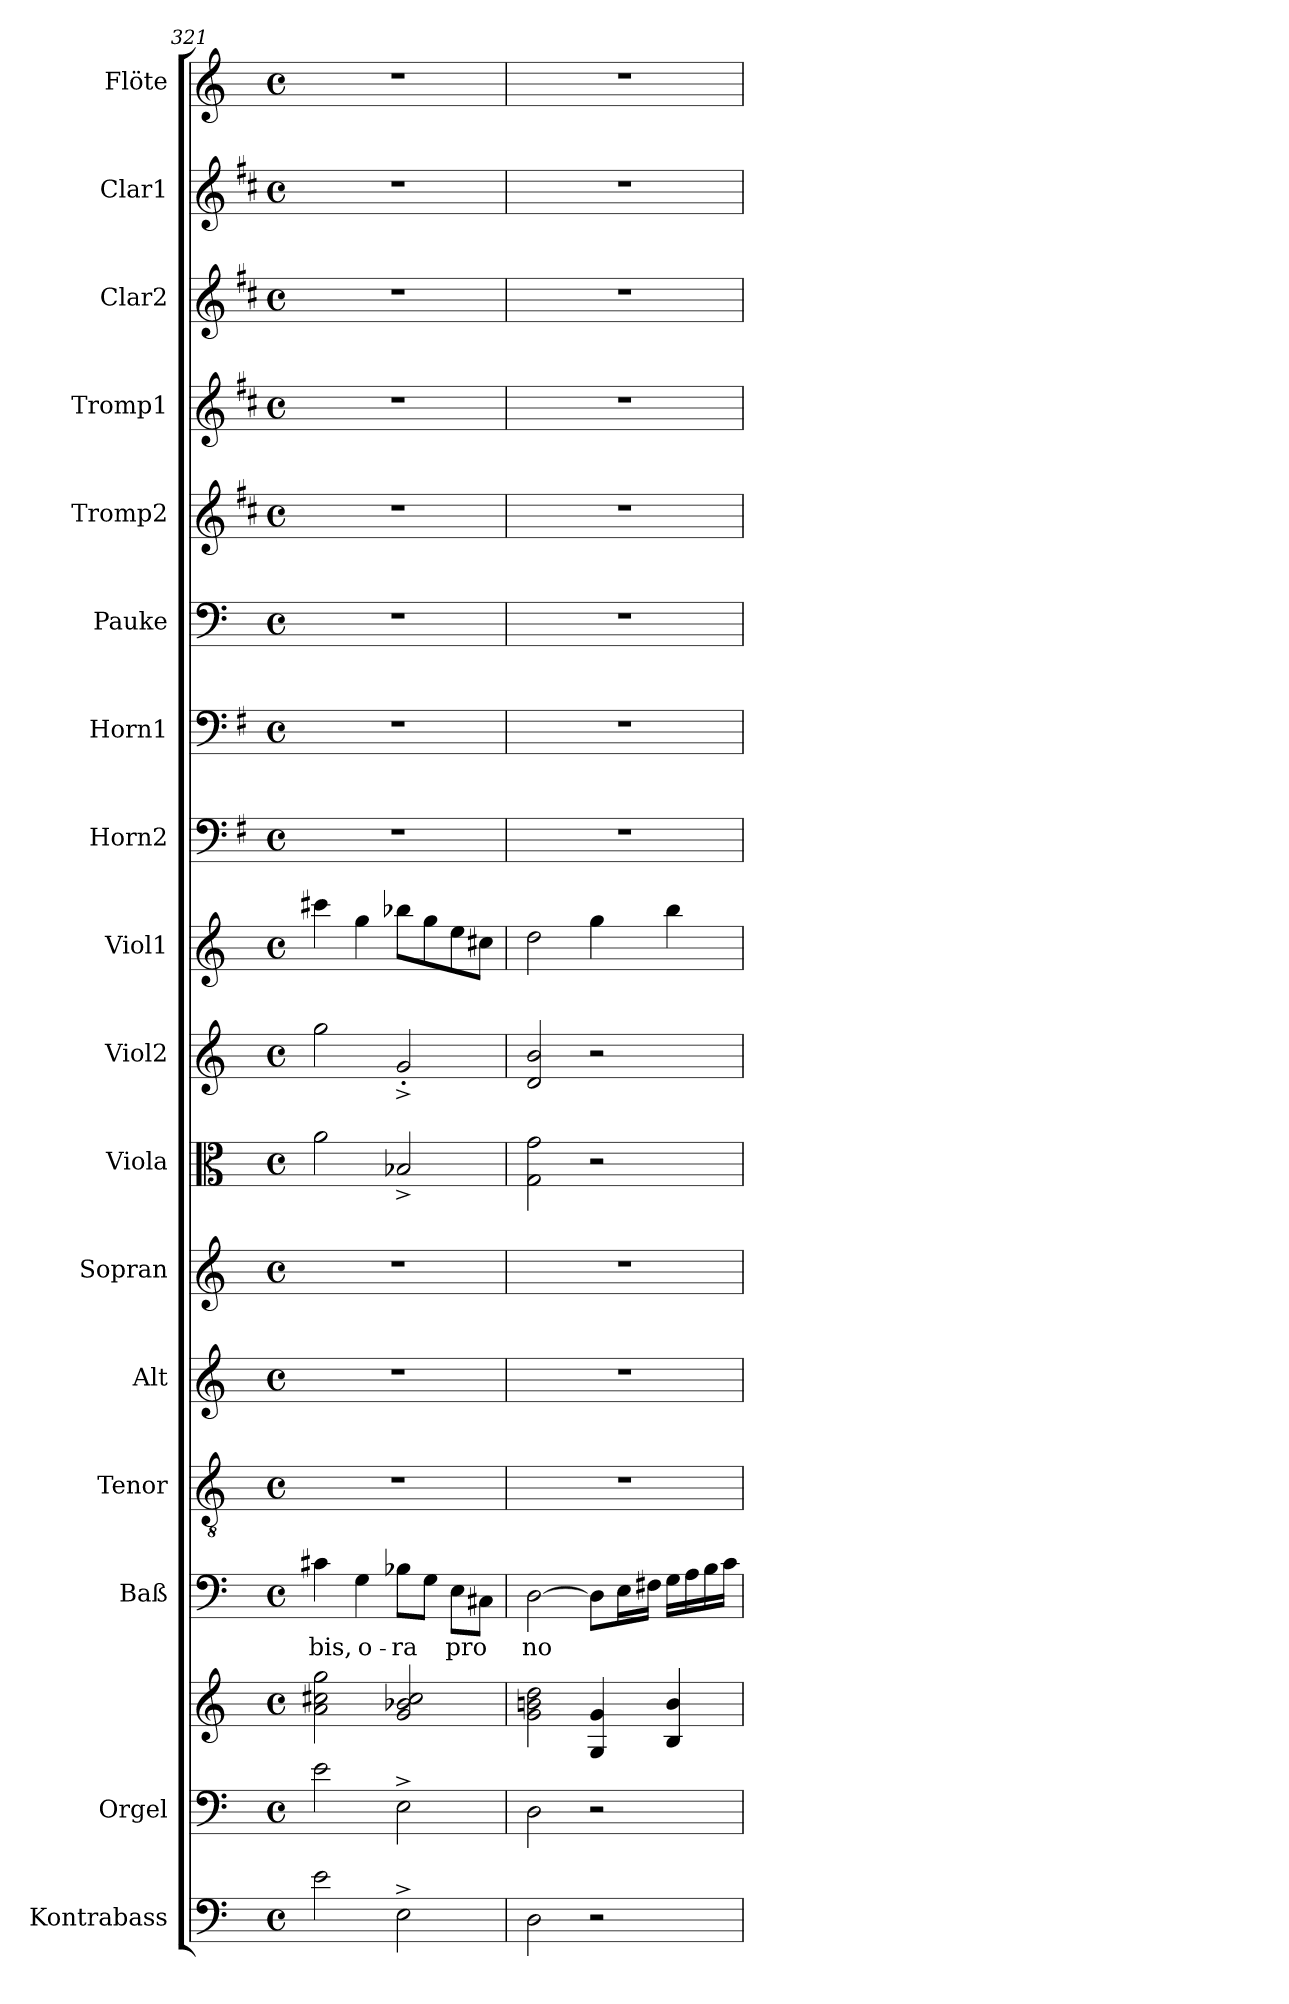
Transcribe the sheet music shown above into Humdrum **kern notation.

**kern	**kern	**kern	**kern	**text	**kern	**kern	**kern	**kern	**kern	**kern	**kern	**kern	**kern	**kern	**kern	**kern	**kern	**kern
*part17	*part16	*part16	*part15	*part15	*part14	*part13	*part12	*part11	*part10	*part9	*part8	*part7	*part6	*part5	*part4	*part3	*part2	*part1
*staff18	*staff17	*staff16	*staff15	*staff15	*staff14	*staff13	*staff12	*staff11	*staff10	*staff9	*staff8	*staff7	*staff6	*staff5	*staff4	*staff3	*staff2	*staff1
*I"Kontrabass	*I"Orgel	*	*I"Baß	*	*I"Tenor	*I"Alt	*I"Sopran	*I"Viola	*I"Viol2	*I"Viol1	*I"Horn2	*I"Horn1	*I"Pauke	*I"Tromp2	*I"Tromp1	*I"Clar2	*I"Clar1	*I"Flöte
*I'Kb	*	*	*I'B	*	*I'T	*I'A	*I'S	*I'Vla	*I'Vl2	*I'Vl1	*I'Hr2	*I'Hr1	*I'Pk	*I'Tr2	*I'Tr1	*I'Cl2	*I'Cl1	*I'Fl
*clefF4	*clefF4	*clefG2	*clefF4	*	*clefGv2	*clefG2	*clefG2	*clefC3	*clefG2	*clefG2	*clefF4	*clefF4	*clefF4	*clefG2	*clefG2	*clefG2	*clefG2	*clefG2
*ITrd7c12	*	*	*	*	*	*	*	*	*	*	*ITrd4c7	*ITrd4c7	*	*ITrd1c2	*ITrd1c2	*ITrd1c2	*ITrd1c2	*
*k[]	*k[]	*k[]	*k[]	*	*k[]	*k[]	*k[]	*k[]	*k[]	*k[]	*k[]	*k[]	*k[]	*k[]	*k[]	*k[]	*k[]	*k[]
*C:	*C:	*C:	*C:	*	*C:	*C:	*C:	*C:	*C:	*C:	*C:	*C:	*C:	*C:	*C:	*C:	*C:	*C:
*M4/4	*M4/4	*M4/4	*M4/4	*	*M4/4	*M4/4	*M4/4	*M4/4	*M4/4	*M4/4	*M4/4	*M4/4	*M4/4	*M4/4	*M4/4	*M4/4	*M4/4	*M4/4
*met(c)	*met(c)	*met(c)	*met(c)	*	*met(c)	*met(c)	*met(c)	*met(c)	*met(c)	*met(c)	*met(c)	*met(c)	*met(c)	*met(c)	*met(c)	*met(c)	*met(c)	*met(c)
=321	=321	=321	=321	=321	=321	=321	=321	=321	=321	=321	=321	=321	=321	=321	=321	=321	=321	=321
!	!	!	!	!LO:LY:b	!	!	!	!	!	!	!	!	!	!	!	!	!	!
2E\	2e\	2a\ 2cc#X\ 2gg\	4c#X\	-bis,	1r	1r	1r	2a\	2gg\	4ccc#X\	1r	1r	1r	1r	1r	1r	1r	1r
!	!	!	!	!LO:LY:b	!	!	!	!	!	!	!	!	!	!	!	!	!	!
.	.	.	4G\	o-	.	.	.	.	.	4gg\	.	.	.	.	.	.	.	.
!	!	!	!	!LO:LY:b	!	!	!	!	!	!	!	!	!	!	!	!	!	!
2EE^>\	2E^>\	2g/ 2b-X/ 2cc#/	8B-X\L	-ra	.	.	.	2B-X^</	2g^<'</	8bb-X\L	.	.	.	.	.	.	.	.
.	.	.	8G\J	.	.	.	.	.	.	8gg\	.	.	.	.	.	.	.	.
!	!	!	!	!LO:LY:b	!	!	!	!	!	!	!	!	!	!	!	!	!	!
.	.	.	8E\L	pro	.	.	.	.	.	8ee\	.	.	.	.	.	.	.	.
.	.	.	8C#X\J	.	.	.	.	.	.	8cc#X\J	.	.	.	.	.	.	.	.
!!LO:PB:g=z
=322	=322	=322	=322	=322	=322	=322	=322	=322	=322	=322	=322	=322	=322	=322	=322	=322	=322	=322
!	!	!	!	!LO:LY:b	!	!	!	!	!	!	!	!	!	!	!	!	!	!
2DD\	2D\	2g\ 2bn\ 2dd\	[2D\	no	1r	1r	1r	2G\ 2g\	2d/ 2b/	2dd\	1r	1r	1r	1r	1r	1r	1r	1r
2r	2r	4G/ 4g/	8D\L]	.	.	.	.	2r	2r	4gg\	.	.	.	.	.	.	.	.
.	.	.	16E\L	.	.	.	.	.	.	.	.	.	.	.	.	.	.	.
.	.	.	16F#X\JJ	.	.	.	.	.	.	.	.	.	.	.	.	.	.	.
.	.	4B/ 4b/	16G\LL	.	.	.	.	.	.	4bb\	.	.	.	.	.	.	.	.
.	.	.	16A\	.	.	.	.	.	.	.	.	.	.	.	.	.	.	.
.	.	.	16B\	.	.	.	.	.	.	.	.	.	.	.	.	.	.	.
.	.	.	16c\JJ	.	.	.	.	.	.	.	.	.	.	.	.	.	.	.
=	=	=	=	=	=	=	=	=	=	=	=	=	=	=	=	=	=	=
*-	*-	*-	*-	*-	*-	*-	*-	*-	*-	*-	*-	*-	*-	*-	*-	*-	*-	*-
